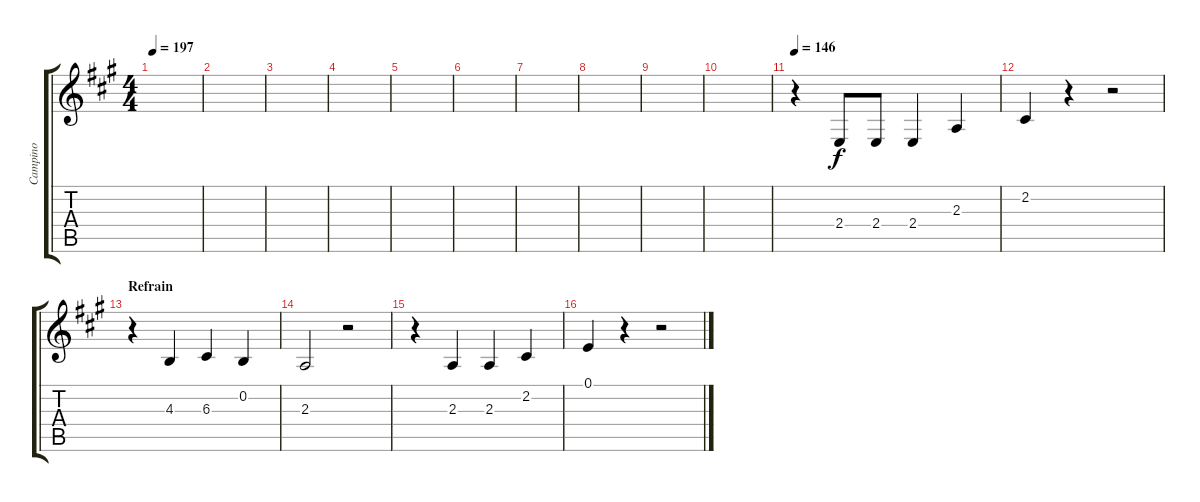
\track ("Campino" "Campino") {instrument lead6voice}
\staff {score tabs}
\tuning (E4 B3 G3 D3 A2 E2) {hide}
\ts (4 4)
\tempo 197
\clef g2
\ks a
|
|
|
|
|
|
|
|
|
|
\tempo 146
r.4 2.4.8 2.4.8 2.4.4 2.3.4 |
2.2.4 r.4 r.2 |
\section ("" "Refrain")
r.4 4.3.4 6.3.4 0.2.4 |
2.3.2 r.2 |
r.4 2.3.4 2.3.4 2.2.4 |
0.1.4 r.4 r.2
